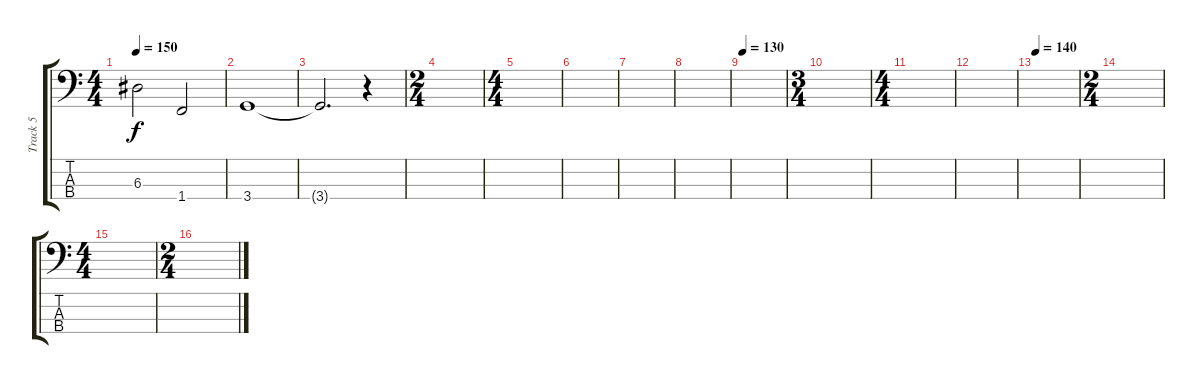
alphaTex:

\track ("Track 5" "Track 5") {instrument electricbassfinger}
\staff {score tabs}
\tuning (G2 D2 A1 E1) {hide}
\ts (4 4)
\tempo 150
\clef f4
\ks c
6.3.2{dy f} 1.4.2 |
3.4.1 |
3.4{t}.2{d} r.4 |
\ts (2 4)
|
\ts (4 4)
|
|
|
|
\tempo 130
|
\ts (3 4)
|
\ts (4 4)
|
|
\tempo 140
|
\ts (2 4)
|
\ts (4 4)
|
\ts (2 4)
